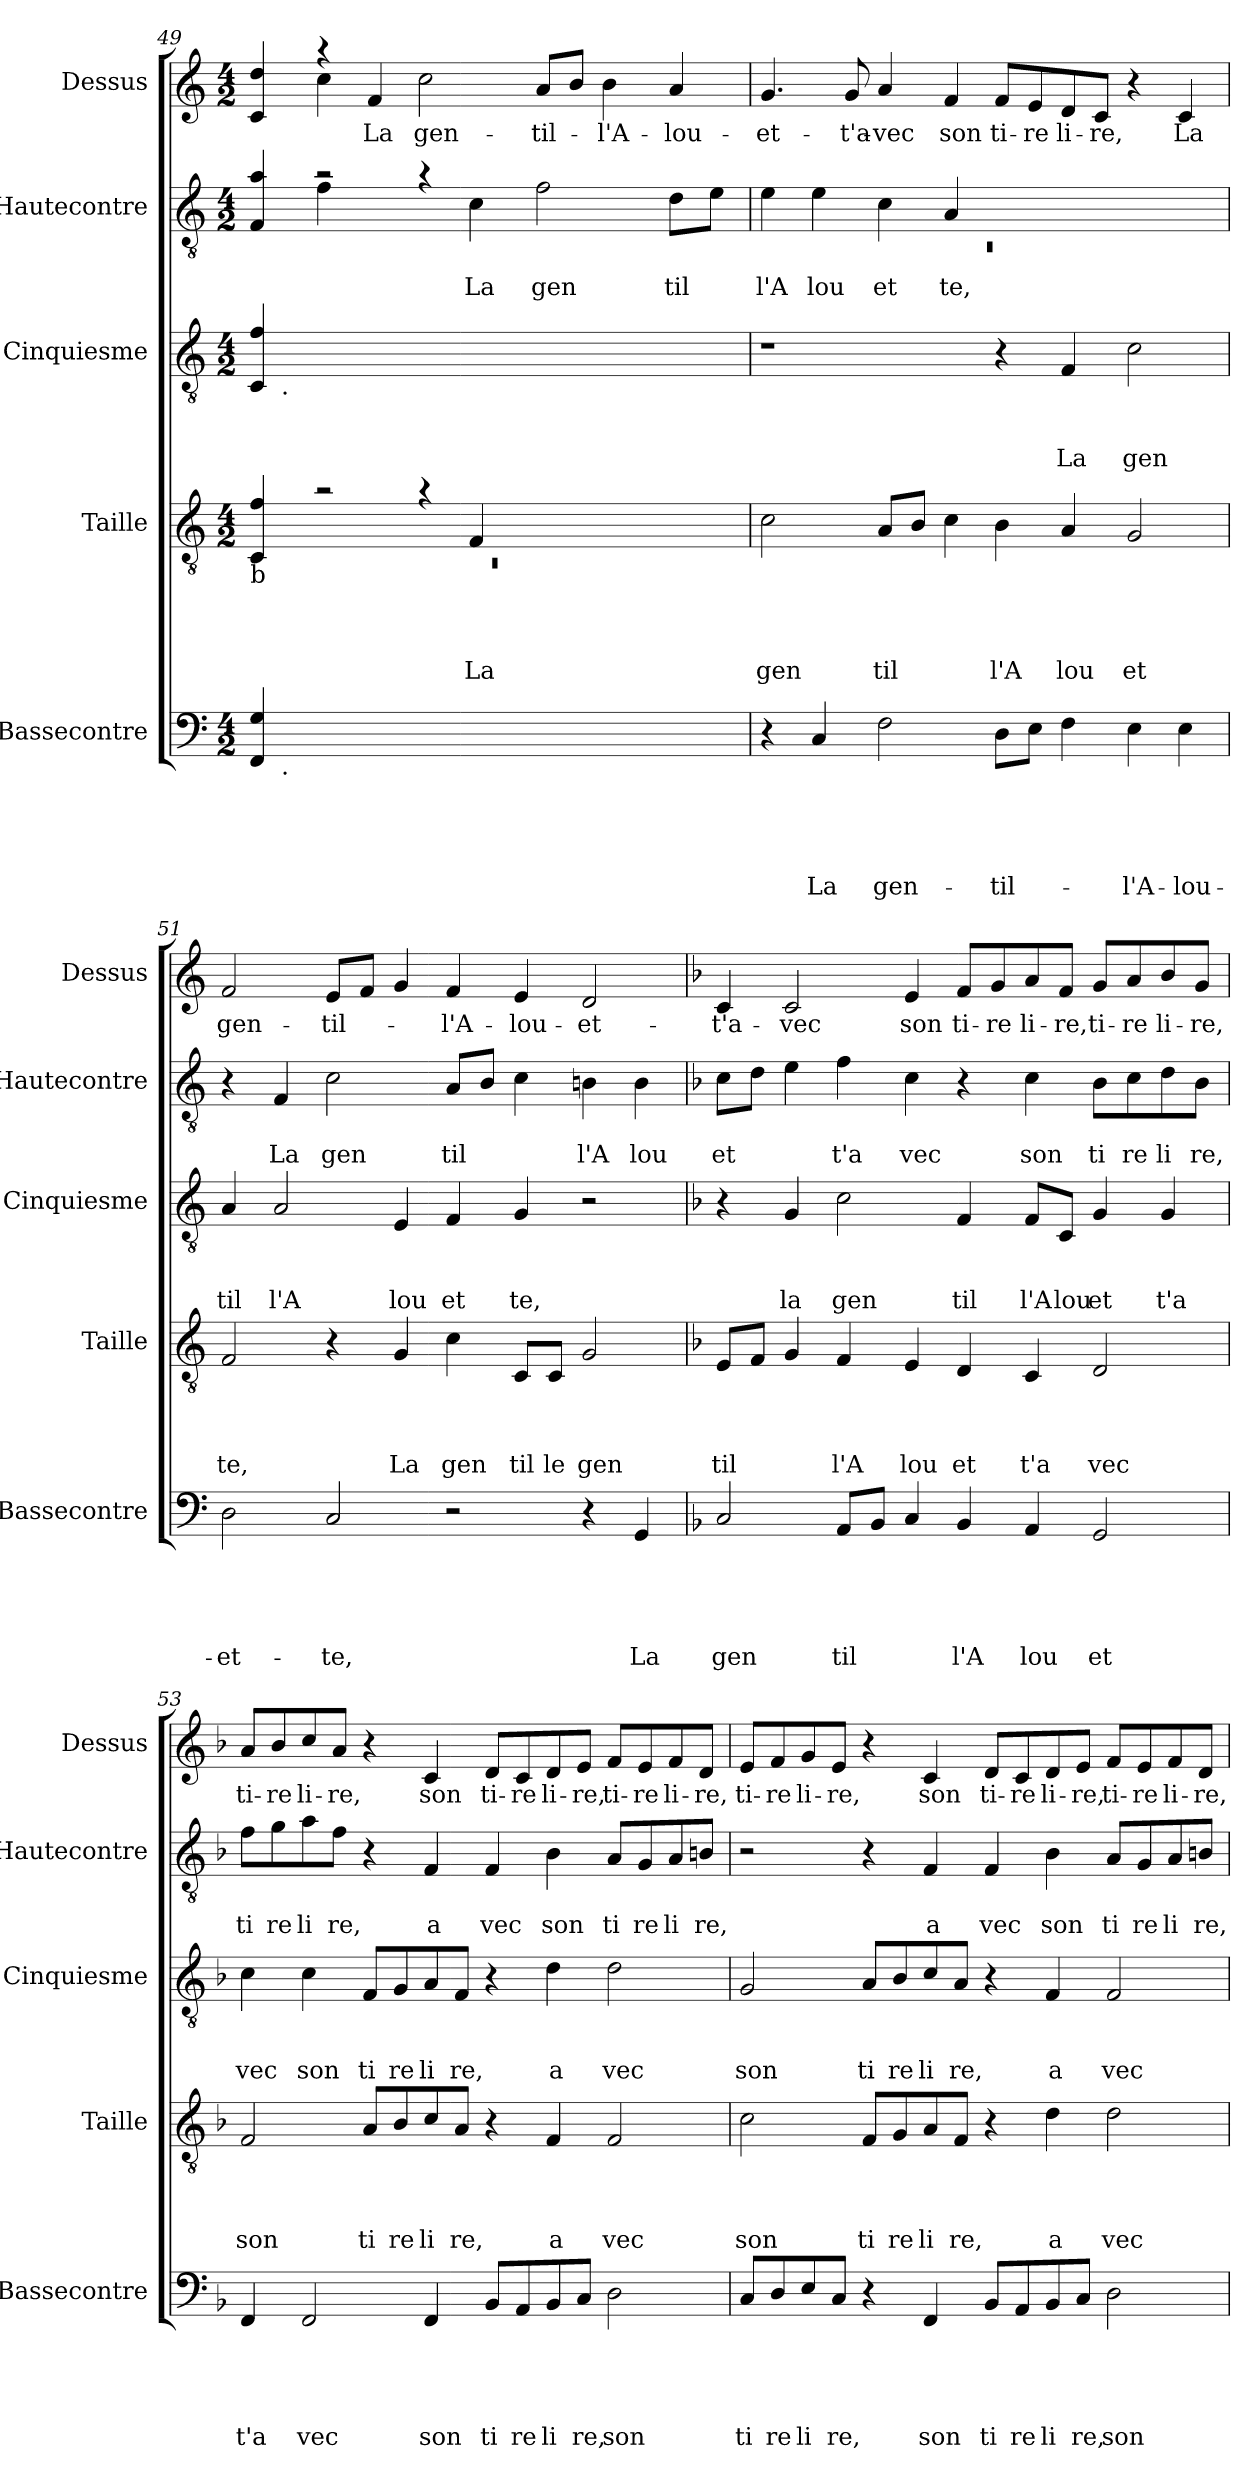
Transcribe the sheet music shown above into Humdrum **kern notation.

**kern	**text	**text	**text	**text	**text	**kern	**text	**text	**text	**text	**kern	**text	**text	**text	**kern	**text	**text	**kern	**text
*part5	*part5	*part5	*part5	*part5	*part5	*part4	*part4	*part4	*part4	*part4	*part3	*part3	*part3	*part3	*part2	*part2	*part2	*part1	*part1
*staff5	*staff5	*staff5	*staff5	*staff5	*staff5	*staff4	*staff4	*staff4	*staff4	*staff4	*staff3	*staff3	*staff3	*staff3	*staff2	*staff2	*staff2	*staff1	*staff1
*I"Bassecontre	*	*	*	*	*	*I"Taille	*	*	*	*	*I"Cinquiesme	*	*	*	*I"Hautecontre	*	*	*I"Dessus	*
*I'Bassecontre	*	*	*	*	*	*I'Taille	*	*	*	*	*I'Cinquiesme	*	*	*	*I'Hautecontre	*	*	*I'Dessus	*
!!LO:PB:g=z
*clefF4	*	*	*	*	*	*clefGv2	*	*	*	*	*clefGv2	*	*	*	*clefGv2	*	*	*clefG2	*
*k[]	*	*	*	*	*	*k[]	*	*	*	*	*k[]	*	*	*	*k[]	*	*	*k[]	*
*C:	*	*	*	*	*	*C:	*	*	*	*	*C:	*	*	*	*C:	*	*	*C:	*
*M4/2	*	*	*	*	*	*M4/2	*	*	*	*	*M4/2	*	*	*	*M4/2	*	*	*M4/2	*
=49	=49	=49	=49	=49	=49	=49	=49	=49	=49	=49	=49	=49	=49	=49	=49	=49	=49	=49	=49
*	*	*	*	*	*	*^	*	*	*	*	*	*	*	*	*	*	*	*	*
!	!	!	!	!	!	!	!	!	!	!	!	!	!	!	!	!	!	!	!LO:TX:b:t=b	!
!	!	!	!	!	!	!	!	!	!	!	!	!	!	!	!	!LO:TX:b:t=b	!	!	!	!
!	!	!	!	!	!	!	!	!	!	!	!	!LO:TX:b:t=b	!	!	!	!	!	!	!	!
!	!	!	!	!	!	!LO:TX:b:t=b	!	!	!	!	!	!	!	!	!	!	!	!	!	!
!LO:TX:b:t=b	!	!	!	!	!	!	!	!	!	!	!	!	!	!	!	!	!	!	!	!
!	!	!	!	!	!	!	!LO:N:vis=1	!	!	!	!	!	!	!	!	!	!	!	!	!
*^	*	*	*	*	*	*	*	*	*	*	*	*^	*	*	*	*^	*	*	*^	*
4FF/ 4G/	16..ryy	.	.	.	.	.	4C/ 4f/	0rC	.	.	.	.	4C/ 4f/	16..ryy	.	.	.	4ryy	4F/ 4a/	.	.	4ryy	4c/ 4dd/	.
!	!	!	!	!	!	!	!	!	!	!	!	!	!	!LO:TX:b:t=.	!	!	!	!	!	!	!	!	!	!
!	!LO:TX:b:t=.	!	!	!	!	!	!	!	!	!	!	!	!	!	!	!	!	!	!	!	!	!	!	!
.	1ryy	.	.	.	.	.	.	.	.	.	.	.	.	1ryy	.	.	.	.	.	.	.	.	.	.
1..ryy	.	.	.	.	.	.	2ra	.	.	.	.	.	1..ryy	.	.	.	.	2ra	4f\	.	.	4raa	4cc\	.
!	!	!	!	!	!	!	!	!	!	!	!	!	!	!	!	!	!	!	!	!	!	!	!	!LO:LY:b
.	.	.	.	.	.	.	.	.	.	.	.	.	.	.	.	.	.	.	1.ryy	.	.	4f/	1.ryy	La
!	!	!	!	!	!	!	!	!	!	!	!	!	!	!	!	!	!	!	!	!	!	!	!	!LO:LY:b
.	.	.	.	.	.	.	4ra	.	.	.	.	.	.	.	.	.	.	4ra	.	.	.	2cc\	.	gen-
!	!	!	!	!	!	!	!	!	!	!	!	!LO:LY:b	!	!	!	!	!	!	!	!	!LO:LY:b	!	!	!
.	.	.	.	.	.	.	4F/	.	.	.	.	La	.	.	.	.	.	4c\	.	.	La	.	.	.
.	2ryy	.	.	.	.	.	.	.	.	.	.	.	.	2ryy	.	.	.	.	.	.	.	.	.	.
!	!	!	!	!	!	!	!	!	!	!	!	!	!	!	!	!	!	!	!	!	!LO:LY:b	!	!	!LO:LY:b
.	.	.	.	.	.	.	2.ryy	.	.	.	.	.	.	.	.	.	.	2f\	.	.	gen	8a/L	.	-til-
.	.	.	.	.	.	.	.	.	.	.	.	.	.	.	.	.	.	.	.	.	.	8b/J	.	.
!	!	!	!	!	!	!	!	!	!	!	!	!	!	!	!	!	!	!	!	!	!	!	!	!LO:LY:b
.	.	.	.	.	.	.	.	.	.	.	.	.	.	.	.	.	.	.	.	.	.	4b\	.	-l'A-
.	4ryy	.	.	.	.	.	.	.	.	.	.	.	.	4ryy	.	.	.	.	.	.	.	.	.	.
!	!	!	!	!	!	!	!	!	!	!	!	!	!	!	!	!	!	!	!	!	!LO:LY:b	!	!	!LO:LY:b
.	.	.	.	.	.	.	.	.	.	.	.	.	.	.	.	.	.	8d\L	.	.	til	4a/	.	-lou-
.	8ryy	.	.	.	.	.	.	.	.	.	.	.	.	8ryy	.	.	.	.	.	.	.	.	.	.
.	.	.	.	.	.	.	.	.	.	.	.	.	.	.	.	.	.	8e\J	.	.	.	.	.	.
.	64ryy	.	.	.	.	.	.	.	.	.	.	.	.	64ryy	.	.	.	.	.	.	.	.	.	.
=50	=50	=50	=50	=50	=50	=50	=50	=50	=50	=50	=50	=50	=50	=50	=50	=50	=50	=50	=50	=50	=50	=50	=50	=50
!	!	!	!	!	!	!	!	!	!	!	!	!LO:LY:b	!	!	!	!	!	!	!LO:N:vis=1	!	!LO:LY:b	!	!	!LO:LY:b
*v	*v	*	*	*	*	*	*	*	*	*	*	*	*v	*v	*	*	*	*	*	*	*	*v	*v	*
*	*	*	*	*	*	*v	*v	*	*	*	*	*	*	*	*	*	*	*	*	*	*
4r	.	.	.	.	.	2c\	.	.	.	gen	1r	.	.	.	4e\	0rC	.	l'A	4.g/	-et-
!	!	!	!	!	!LO:LY:b	!	!	!	!	!	!	!	!	!	!	!	!	!LO:LY:b	!	!
4C/	.	.	.	.	La	.	.	.	.	.	.	.	.	.	4e\	.	.	lou	.	.
!	!	!	!	!	!	!	!	!	!	!	!	!	!	!	!	!	!	!	!	!LO:LY:b
.	.	.	.	.	.	.	.	.	.	.	.	.	.	.	.	.	.	.	8g/	-t'a-
!	!	!	!	!	!LO:LY:b	!	!	!	!	!LO:LY:b	!	!	!	!	!	!	!	!LO:LY:b	!	!LO:LY:b
2F\	.	.	.	.	gen-	8A/L	.	.	.	til	.	.	.	.	4c\	.	.	et	4a/	-vec
.	.	.	.	.	.	8B/J	.	.	.	.	.	.	.	.	.	.	.	.	.	.
!	!	!	!	!	!	!	!	!	!	!	!	!	!	!	!	!	!	!LO:LY:b	!	!LO:LY:b
.	.	.	.	.	.	4c\	.	.	.	.	.	.	.	.	4A/	.	.	te,	4f/	son
!	!	!	!	!	!LO:LY:b	!	!	!	!	!LO:LY:b	!	!	!	!	!	!	!	!	!	!LO:LY:b
8D\L	.	.	.	.	-til-	4B\	.	.	.	l'A	4r	.	.	.	1ryy	.	.	.	8f/L	ti-
!	!	!	!	!	!	!	!	!	!	!	!	!	!	!	!	!	!	!	!	!LO:LY:b
8E\J	.	.	.	.	.	.	.	.	.	.	.	.	.	.	.	.	.	.	8e/	-re
!	!	!	!	!	!	!	!	!	!	!LO:LY:b	!	!	!	!LO:LY:b	!	!	!	!	!	!LO:LY:b
4F\	.	.	.	.	.	4A/	.	.	.	lou	4F/	.	.	La	.	.	.	.	8d/	li-
!	!	!	!	!	!	!	!	!	!	!	!	!	!	!	!	!	!	!	!	!LO:LY:b
.	.	.	.	.	.	.	.	.	.	.	.	.	.	.	.	.	.	.	8c/J	-re,
!	!	!	!	!	!LO:LY:b	!	!	!	!	!LO:LY:b	!	!	!	!LO:LY:b	!	!	!	!	!	!
4E\	.	.	.	.	-l'A-	2G/	.	.	.	et	2c\	.	.	gen	.	.	.	.	4r	.
!	!	!	!	!	!LO:LY:b	!	!	!	!	!	!	!	!	!	!	!	!	!	!	!LO:LY:b
4E\	.	.	.	.	-lou-	.	.	.	.	.	.	.	.	.	.	.	.	.	4c/	La
*	*	*	*	*	*	*	*	*	*	*	*	*	*	*	*v	*v	*	*	*	*
=51	=51	=51	=51	=51	=51	=51	=51	=51	=51	=51	=51	=51	=51	=51	=51	=51	=51	=51	=51
!	!	!	!	!	!LO:LY:b	!	!	!	!	!LO:LY:b	!	!	!	!LO:LY:b	!	!	!	!	!LO:LY:b
2D\	.	.	.	.	-et-	2F/	.	.	.	te,	4A/	.	.	til	4r	.	.	2f/	gen-
!	!	!	!	!	!	!	!	!	!	!	!	!	!	!LO:LY:b	!	!	!LO:LY:b	!	!
.	.	.	.	.	.	.	.	.	.	.	2A/	.	.	l'A	4F/	.	La	.	.
!	!	!	!	!	!LO:LY:b	!	!	!	!	!	!	!	!	!	!	!	!LO:LY:b	!	!LO:LY:b
2C/	.	.	.	.	-te,	4r	.	.	.	.	.	.	.	.	2c\	.	gen	8e/L	-til-
.	.	.	.	.	.	.	.	.	.	.	.	.	.	.	.	.	.	8f/J	.
!	!	!	!	!	!	!	!	!	!	!LO:LY:b	!	!	!	!LO:LY:b	!	!	!	!	!
.	.	.	.	.	.	4G/	.	.	.	La	4E/	.	.	lou	.	.	.	4g/	.
!	!	!	!	!	!	!	!	!	!	!LO:LY:b	!	!	!	!LO:LY:b	!	!	!LO:LY:b	!	!LO:LY:b
2r	.	.	.	.	.	4c\	.	.	.	gen	4F/	.	.	et	8A/L	.	til	4f/	-l'A-
.	.	.	.	.	.	.	.	.	.	.	.	.	.	.	8B/J	.	.	.	.
!	!	!	!	!	!	!	!	!	!	!LO:LY:b	!	!	!	!LO:LY:b	!	!	!	!	!LO:LY:b
.	.	.	.	.	.	8C/L	.	.	.	til	4G/	.	.	te,	4c\	.	.	4e/	-lou-
!	!	!	!	!	!	!	!	!	!	!LO:LY:b	!	!	!	!	!	!	!	!	!
.	.	.	.	.	.	8C/J	.	.	.	le	.	.	.	.	.	.	.	.	.
!	!	!	!	!	!	!	!	!	!	!LO:LY:b	!	!	!	!	!	!	!LO:LY:b	!	!LO:LY:b
4r	.	.	.	.	.	2G/	.	.	.	gen	2r	.	.	.	4Bn\	.	l'A	2d/	-et-
!	!	!	!	!	!LO:LY:b	!	!	!	!	!	!	!	!	!	!	!	!LO:LY:b	!	!
4GG/	.	.	.	.	La	.	.	.	.	.	.	.	.	.	4B\	.	lou	.	.
!!LO:LB:g=z
=52	=52	=52	=52	=52	=52	=52	=52	=52	=52	=52	=52	=52	=52	=52	=52	=52	=52	=52	=52
*k[b-]	*	*	*	*	*	*k[b-]	*	*	*	*	*k[b-]	*	*	*	*k[b-]	*	*	*k[b-]	*
*F:	*	*	*	*	*	*F:	*	*	*	*	*F:	*	*	*	*F:	*	*	*F:	*
!	!	!	!	!	!LO:LY:b	!	!	!	!	!LO:LY:b	!	!	!	!	!	!	!LO:LY:b	!	!LO:LY:b
2C/	.	.	.	.	gen	8E/L	.	.	.	til	4r	.	.	.	8c\L	.	et	4c/	-t'a-
.	.	.	.	.	.	8F/J	.	.	.	.	.	.	.	.	8d\J	.	.	.	.
!	!	!	!	!	!	!	!	!	!	!	!	!	!	!LO:LY:b	!	!	!	!	!LO:LY:b
.	.	.	.	.	.	4G/	.	.	.	.	4G/	.	.	la	4e\	.	.	2c/	-vec
!	!	!	!	!	!LO:LY:b	!	!	!	!	!LO:LY:b	!	!	!	!LO:LY:b	!	!	!LO:LY:b	!	!
8AA/L	.	.	.	.	til	4F/	.	.	.	l'A	2c\	.	.	gen	4f\	.	t'a	.	.
8BB-/J	.	.	.	.	.	.	.	.	.	.	.	.	.	.	.	.	.	.	.
!	!	!	!	!	!	!	!	!	!	!LO:LY:b	!	!	!	!	!	!	!LO:LY:b	!	!LO:LY:b
4C/	.	.	.	.	.	4E/	.	.	.	lou	.	.	.	.	4c\	.	vec	4e/	son
!	!	!	!	!	!LO:LY:b	!	!	!	!	!LO:LY:b	!	!	!	!LO:LY:b	!	!	!	!	!LO:LY:b
4BB-/	.	.	.	.	l'A	4D/	.	.	.	et	4F/	.	.	til	4r	.	.	8f/L	ti-
!	!	!	!	!	!	!	!	!	!	!	!	!	!	!	!	!	!	!	!LO:LY:b
.	.	.	.	.	.	.	.	.	.	.	.	.	.	.	.	.	.	8g/	-re
!	!	!	!	!	!LO:LY:b	!	!	!	!	!LO:LY:b	!	!	!	!LO:LY:b	!	!	!LO:LY:b	!	!LO:LY:b
4AA/	.	.	.	.	lou	4C/	.	.	.	t'a	8F/L	.	.	l'A	4c\	.	son	8a/	li-
!	!	!	!	!	!	!	!	!	!	!	!	!	!	!LO:LY:b	!	!	!	!	!LO:LY:b
.	.	.	.	.	.	.	.	.	.	.	8C/J	.	.	lou	.	.	.	8f/J	-re,
!	!	!	!	!	!LO:LY:b	!	!	!	!	!LO:LY:b	!	!	!	!LO:LY:b	!	!	!LO:LY:b	!	!LO:LY:b
2GG/	.	.	.	.	et	2D/	.	.	.	vec	4G/	.	.	et	8B-\L	.	ti	8g/L	ti-
!	!	!	!	!	!	!	!	!	!	!	!	!	!	!	!	!	!LO:LY:b	!	!LO:LY:b
.	.	.	.	.	.	.	.	.	.	.	.	.	.	.	8c\	.	re	8a/	-re
!	!	!	!	!	!	!	!	!	!	!	!	!	!	!LO:LY:b	!	!	!LO:LY:b	!	!LO:LY:b
.	.	.	.	.	.	.	.	.	.	.	4G/	.	.	t'a	8d\	.	li	8b-/	li-
!	!	!	!	!	!	!	!	!	!	!	!	!	!	!	!	!	!LO:LY:b	!	!LO:LY:b
.	.	.	.	.	.	.	.	.	.	.	.	.	.	.	8B-\J	.	re,	8g</J	-re,
=53	=53	=53	=53	=53	=53	=53	=53	=53	=53	=53	=53	=53	=53	=53	=53	=53	=53	=53	=53
!	!	!	!	!	!LO:LY:b	!	!	!	!	!LO:LY:b	!	!	!	!LO:LY:b	!	!	!LO:LY:b	!	!LO:LY:b
4FF/	.	.	.	.	t'a	2F/	.	.	.	son	4c\	.	.	vec	8f\L	.	ti	8a/L	ti-
!	!	!	!	!	!	!	!	!	!	!	!	!	!	!	!	!	!LO:LY:b	!	!LO:LY:b
.	.	.	.	.	.	.	.	.	.	.	.	.	.	.	8g\	.	re	8b-/	-re
!	!	!	!	!	!LO:LY:b	!	!	!	!	!	!	!	!	!LO:LY:b	!	!	!LO:LY:b	!	!LO:LY:b
2FF/	.	.	.	.	vec	.	.	.	.	.	4c\	.	.	son	8a\	.	li	8cc/	li-
!	!	!	!	!	!	!	!	!	!	!	!	!	!	!	!	!	!LO:LY:b	!	!LO:LY:b
.	.	.	.	.	.	.	.	.	.	.	.	.	.	.	8f\J	.	re,	8a/J	-re,
!	!	!	!	!	!	!	!	!	!	!LO:LY:b	!	!	!	!LO:LY:b	!	!	!	!	!
.	.	.	.	.	.	8A/L	.	.	.	ti	8F/L	.	.	ti	4r	.	.	4r	.
!	!	!	!	!	!	!	!	!	!	!LO:LY:b	!	!	!	!LO:LY:b	!	!	!	!	!
.	.	.	.	.	.	8B-/	.	.	.	re	8G/	.	.	re	.	.	.	.	.
!	!	!	!	!	!LO:LY:b	!	!	!	!	!LO:LY:b	!	!	!	!LO:LY:b	!	!	!LO:LY:b	!	!LO:LY:b
4FF/	.	.	.	.	son	8c/	.	.	.	li	8A/	.	.	li	4F/	.	a	4c/	son
!	!	!	!	!	!	!	!	!	!	!LO:LY:b	!	!	!	!LO:LY:b	!	!	!	!	!
.	.	.	.	.	.	8A/J	.	.	.	re,	8F/J	.	.	re,	.	.	.	.	.
!	!	!	!	!	!LO:LY:b	!	!	!	!	!	!	!	!	!	!	!	!LO:LY:b	!	!LO:LY:b
8BB-/L	.	.	.	.	ti	4r	.	.	.	.	4r	.	.	.	4F/	.	vec	8d/L	ti-
!	!	!	!	!	!LO:LY:b	!	!	!	!	!	!	!	!	!	!	!	!	!	!LO:LY:b
8AA/	.	.	.	.	re	.	.	.	.	.	.	.	.	.	.	.	.	8c/	-re
!	!	!	!	!	!LO:LY:b	!	!	!	!	!LO:LY:b	!	!	!	!LO:LY:b	!	!	!LO:LY:b	!	!LO:LY:b
8BB-/	.	.	.	.	li	4F/	.	.	.	a	4d\	.	.	a	4B-\	.	son	8d/	li-
!	!	!	!	!	!LO:LY:b	!	!	!	!	!	!	!	!	!	!	!	!	!	!LO:LY:b
8C/J	.	.	.	.	re,	.	.	.	.	.	.	.	.	.	.	.	.	8e/J	-re,
!	!	!	!	!	!LO:LY:b	!	!	!	!	!LO:LY:b	!	!	!	!LO:LY:b	!	!	!LO:LY:b	!	!LO:LY:b
2D\	.	.	.	.	son	2F/	.	.	.	vec	2d\	.	.	vec	8A/L	.	ti	8f/L	ti-
!	!	!	!	!	!	!	!	!	!	!	!	!	!	!	!	!	!LO:LY:b	!	!LO:LY:b
.	.	.	.	.	.	.	.	.	.	.	.	.	.	.	8G/	.	re	8e/	-re
!	!	!	!	!	!	!	!	!	!	!	!	!	!	!	!	!	!LO:LY:b	!	!LO:LY:b
.	.	.	.	.	.	.	.	.	.	.	.	.	.	.	8A/	.	li	8f/	li-
!	!	!	!	!	!	!	!	!	!	!	!	!	!	!	!	!	!LO:LY:b	!	!LO:LY:b
.	.	.	.	.	.	.	.	.	.	.	.	.	.	.	8Bn/J	.	re,	8d/J	-re,
=54	=54	=54	=54	=54	=54	=54	=54	=54	=54	=54	=54	=54	=54	=54	=54	=54	=54	=54	=54
!	!	!	!	!	!LO:LY:b	!	!	!	!	!LO:LY:b	!	!	!	!LO:LY:b	!	!	!	!	!LO:LY:b
8C/L	.	.	.	.	ti	2c\	.	.	.	son	2G/	.	.	son	2r	.	.	8e/L	ti-
!	!	!	!	!	!LO:LY:b	!	!	!	!	!	!	!	!	!	!	!	!	!	!LO:LY:b
8D/	.	.	.	.	re	.	.	.	.	.	.	.	.	.	.	.	.	8f/	-re
!	!	!	!	!	!LO:LY:b	!	!	!	!	!	!	!	!	!	!	!	!	!	!LO:LY:b
8E/	.	.	.	.	li	.	.	.	.	.	.	.	.	.	.	.	.	8g/	li-
!	!	!	!	!	!LO:LY:b	!	!	!	!	!	!	!	!	!	!	!	!	!	!LO:LY:b
8C/J	.	.	.	.	re,	.	.	.	.	.	.	.	.	.	.	.	.	8e/J	-re,
!	!	!	!	!	!	!	!	!	!	!LO:LY:b	!	!	!	!LO:LY:b	!	!	!	!	!
4r	.	.	.	.	.	8F/L	.	.	.	ti	8A/L	.	.	ti	4r	.	.	4r	.
!	!	!	!	!	!	!	!	!	!	!LO:LY:b	!	!	!	!LO:LY:b	!	!	!	!	!
.	.	.	.	.	.	8G/	.	.	.	re	8B-/	.	.	re	.	.	.	.	.
!	!	!	!	!	!LO:LY:b	!	!	!	!	!LO:LY:b	!	!	!	!LO:LY:b	!	!	!LO:LY:b	!	!LO:LY:b
4FF/	.	.	.	.	son	8A/	.	.	.	li	8c/	.	.	li	4F/	.	a	4c/	son
!	!	!	!	!	!	!	!	!	!	!LO:LY:b	!	!	!	!LO:LY:b	!	!	!	!	!
.	.	.	.	.	.	8F/J	.	.	.	re,	8A/J	.	.	re,	.	.	.	.	.
!	!	!	!	!	!LO:LY:b	!	!	!	!	!	!	!	!	!	!	!	!LO:LY:b	!	!LO:LY:b
8BB-/L	.	.	.	.	ti	4r	.	.	.	.	4r	.	.	.	4F/	.	vec	8d/L	ti-
!	!	!	!	!	!LO:LY:b	!	!	!	!	!	!	!	!	!	!	!	!	!	!LO:LY:b
8AA/	.	.	.	.	re	.	.	.	.	.	.	.	.	.	.	.	.	8c/	-re
!	!	!	!	!	!LO:LY:b	!	!	!	!	!LO:LY:b	!	!	!	!LO:LY:b	!	!	!LO:LY:b	!	!LO:LY:b
8BB-/	.	.	.	.	li	4d\	.	.	.	a	4F/	.	.	a	4B-\	.	son	8d/	li-
!	!	!	!	!	!LO:LY:b	!	!	!	!	!	!	!	!	!	!	!	!	!	!LO:LY:b
8C/J	.	.	.	.	re,	.	.	.	.	.	.	.	.	.	.	.	.	8e/J	-re,
!	!	!	!	!	!LO:LY:b	!	!	!	!	!LO:LY:b	!	!	!	!LO:LY:b	!	!	!LO:LY:b	!	!LO:LY:b
2D\	.	.	.	.	son	2d\	.	.	.	vec	2F/	.	.	vec	8A/L	.	ti	8f/L	ti-
!	!	!	!	!	!	!	!	!	!	!	!	!	!	!	!	!	!LO:LY:b	!	!LO:LY:b
.	.	.	.	.	.	.	.	.	.	.	.	.	.	.	8G/	.	re	8e/	-re
!	!	!	!	!	!	!	!	!	!	!	!	!	!	!	!	!	!LO:LY:b	!	!LO:LY:b
.	.	.	.	.	.	.	.	.	.	.	.	.	.	.	8A/	.	li	8f/	li-
!	!	!	!	!	!	!	!	!	!	!	!	!	!	!	!	!	!LO:LY:b	!	!LO:LY:b
.	.	.	.	.	.	.	.	.	.	.	.	.	.	.	8Bn/J	.	re,	8d/J	-re,
=	=	=	=	=	=	=	=	=	=	=	=	=	=	=	=	=	=	=	=
*-	*-	*-	*-	*-	*-	*-	*-	*-	*-	*-	*-	*-	*-	*-	*-	*-	*-	*-	*-
